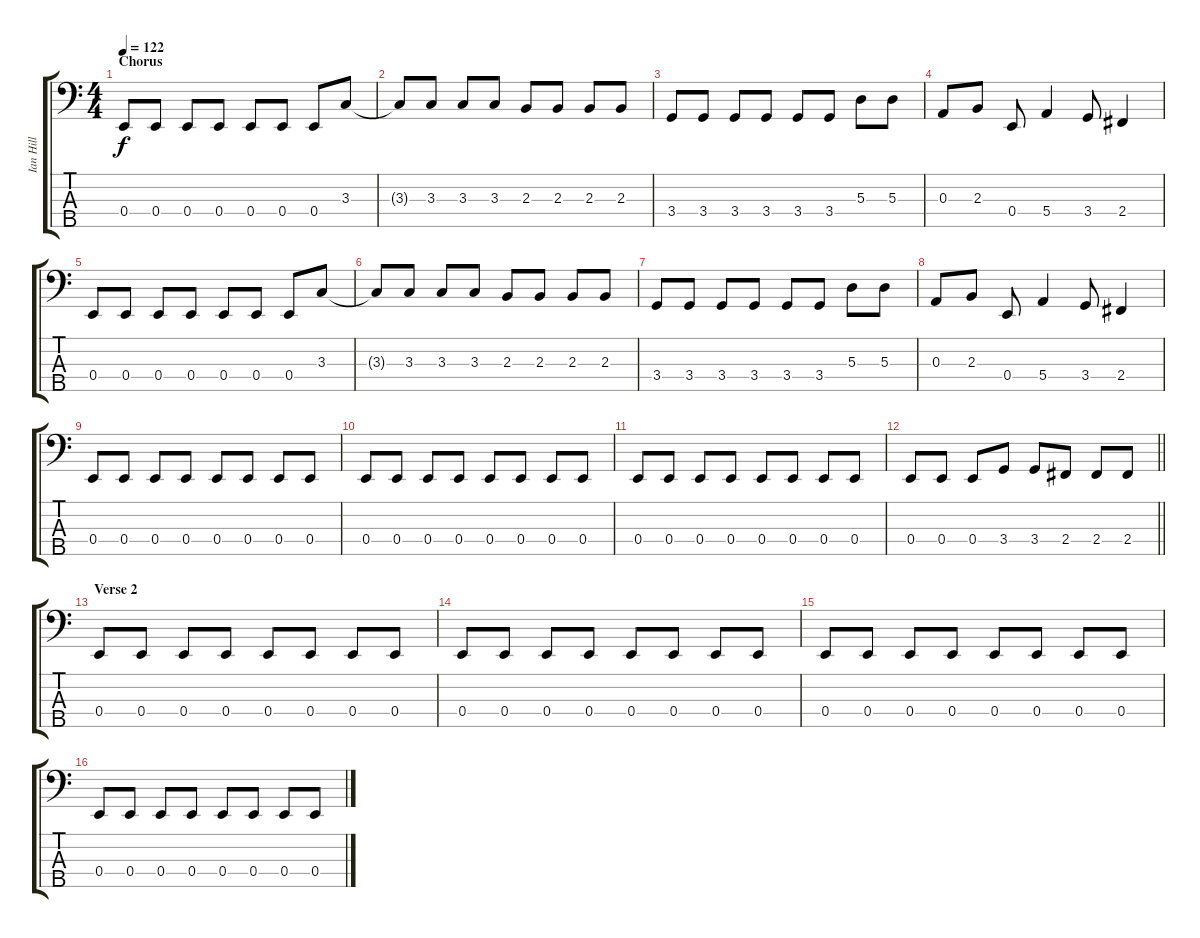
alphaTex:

\track ("Ian Hill" "Ian Hill") {instrument electricbassfinger}
\staff {score tabs}
\tuning (G2 D2 A1 E1 B0) {hide}
\ts (4 4)
\section ("" "Chorus")
\tempo 122
\clef f4
\ks c
0.4.8{dy f} 0.4.8 0.4.8 0.4.8 0.4.8 0.4.8 0.4.8 3.3.8 |
3.3{t}.8 3.3.8 3.3.8 3.3.8 2.3.8 2.3.8 2.3.8 2.3.8 |
3.4.8 3.4.8 3.4.8 3.4.8 3.4.8 3.4.8 5.3.8 5.3.8 |
0.3.8 2.3.8 0.4.8 5.4.4 3.4.8 2.4.4 |
0.4.8 0.4.8 0.4.8 0.4.8 0.4.8 0.4.8 0.4.8 3.3.8 |
3.3{t}.8 3.3.8 3.3.8 3.3.8 2.3.8 2.3.8 2.3.8 2.3.8 |
3.4.8 3.4.8 3.4.8 3.4.8 3.4.8 3.4.8 5.3.8 5.3.8 |
0.3.8 2.3.8 0.4.8 5.4.4 3.4.8 2.4.4 |
0.4.8 0.4.8 0.4.8 0.4.8 0.4.8 0.4.8 0.4.8 0.4.8 |
0.4.8 0.4.8 0.4.8 0.4.8 0.4.8 0.4.8 0.4.8 0.4.8 |
0.4.8 0.4.8 0.4.8 0.4.8 0.4.8 0.4.8 0.4.8 0.4.8 |
\barLineRight lightlight
0.4.8 0.4.8 0.4.8 3.4.8 3.4.8 2.4.8 2.4.8 2.4.8 |
\section ("" "Verse 2")
0.4.8 0.4.8 0.4.8 0.4.8 0.4.8 0.4.8 0.4.8 0.4.8 |
0.4.8 0.4.8 0.4.8 0.4.8 0.4.8 0.4.8 0.4.8 0.4.8 |
0.4.8 0.4.8 0.4.8 0.4.8 0.4.8 0.4.8 0.4.8 0.4.8 |
0.4.8 0.4.8 0.4.8 0.4.8 0.4.8 0.4.8 0.4.8 0.4.8
